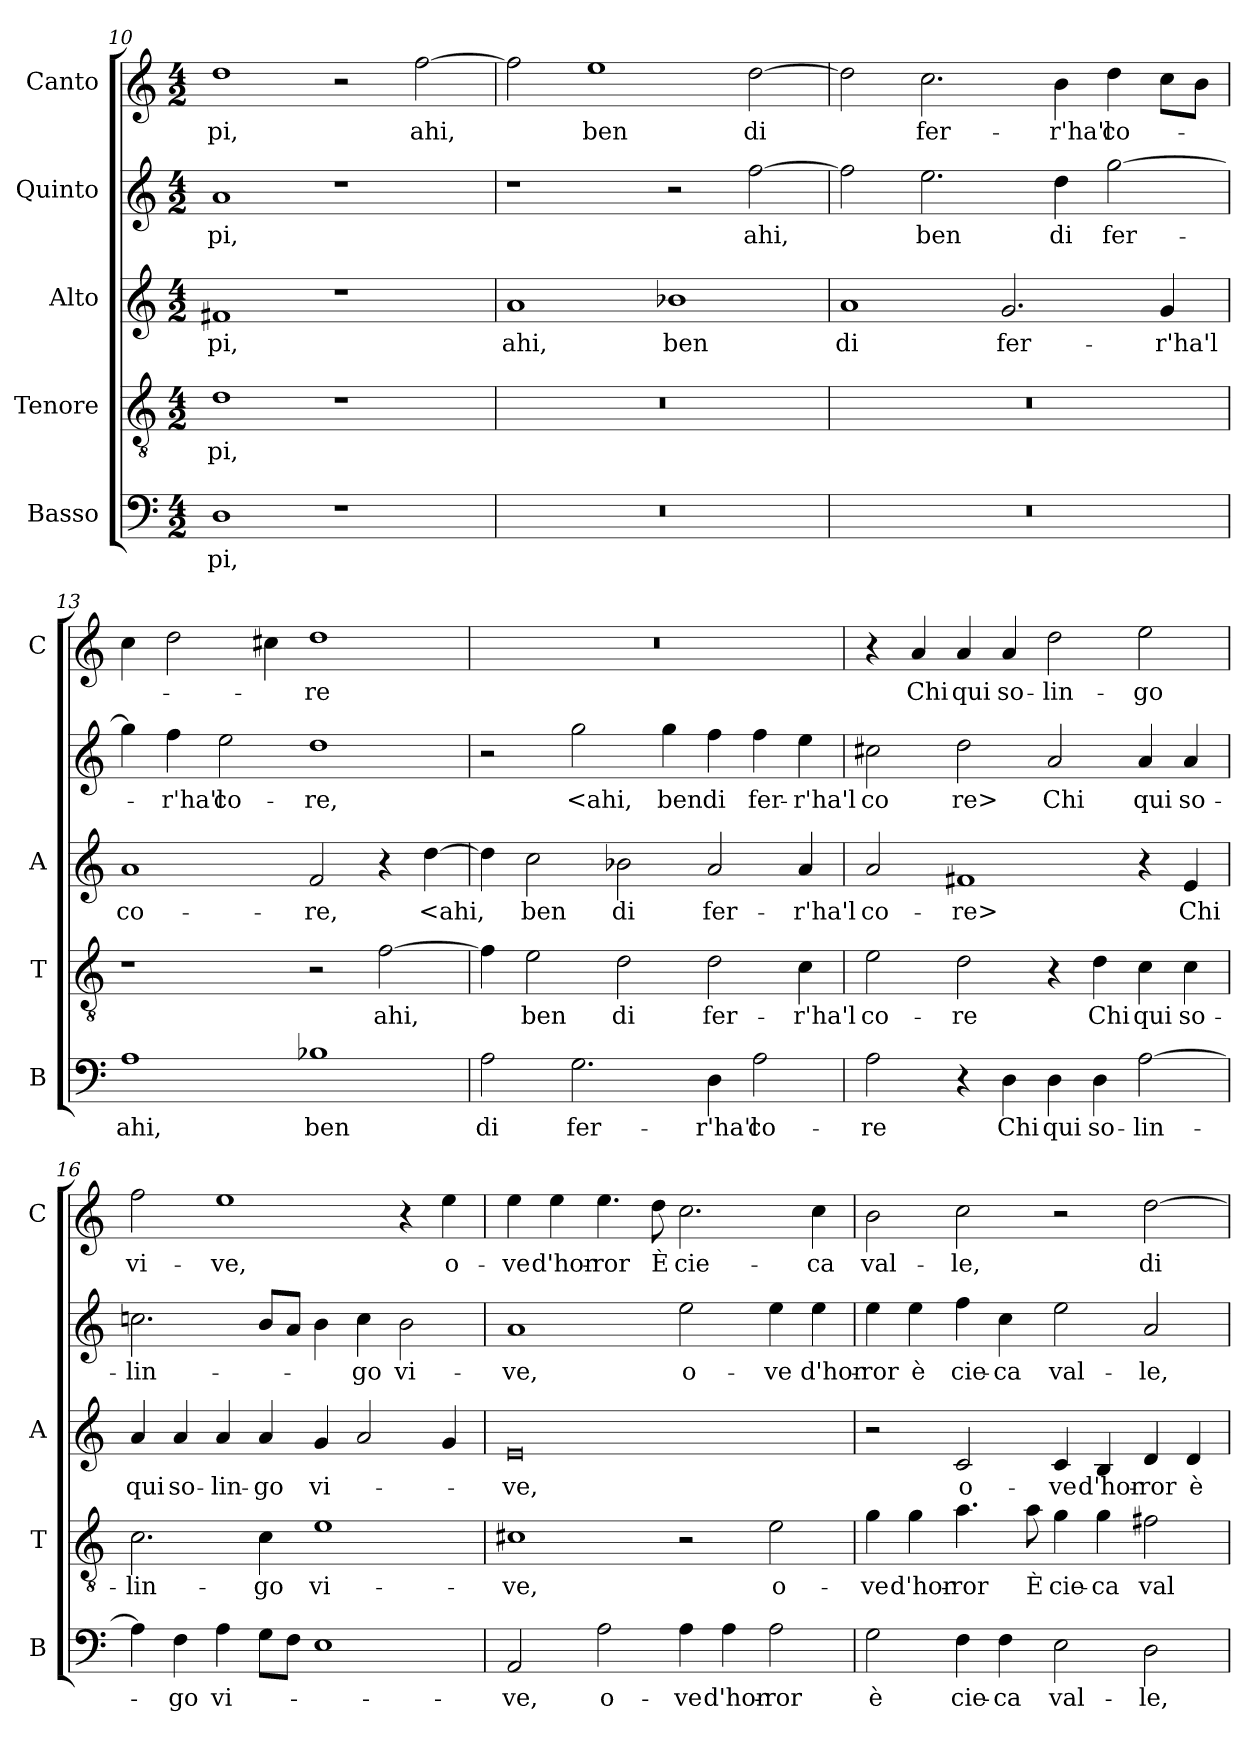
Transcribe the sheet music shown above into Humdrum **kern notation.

**kern	**text	**kern	**text	**kern	**text	**kern	**text	**kern	**text
*part5	*part5	*part4	*part4	*part3	*part3	*part2	*part2	*part1	*part1
*staff5	*staff5	*staff4	*staff4	*staff3	*staff3	*staff2	*staff2	*staff1	*staff1
*I"Basso	*	*I"Tenore	*	*I"Alto	*	*I"Quinto	*	*I"Canto	*
*I'B	*	*I'T	*	*I'A	*	*	*	*I'C	*
*clefF4	*	*clefGv2	*	*clefG2	*	*clefG2	*	*clefG2	*
*k[]	*	*k[]	*	*k[]	*	*k[]	*	*k[]	*
*C:	*	*C:	*	*C:	*	*C:	*	*C:	*
*M4/2	*	*M4/2	*	*M4/2	*	*M4/2	*	*M4/2	*
=10	=10	=10	=10	=10	=10	=10	=10	=10	=10
1D	-pi,	1d	-pi,	1f#X	-pi,	1a	-pi,	1dd	-pi,
1r	.	1r	.	1r	.	1r	.	2r	.
.	.	.	.	.	.	.	.	[2ff	ahi,
=11	=11	=11	=11	=11	=11	=11	=11	=11	=11
0r	.	0r	.	1a	ahi,	1r	.	2ff]	.
.	.	.	.	.	.	.	.	1ee	ben
.	.	.	.	1b-X	ben	2r	.	.	.
.	.	.	.	.	.	[2ff	ahi,	[2dd	di
=12	=12	=12	=12	=12	=12	=12	=12	=12	=12
0r	.	0r	.	1a	di	2ff]	.	2dd]	.
.	.	.	.	.	.	2.ee	ben	2.cc	fer-
.	.	.	.	2.g	fer-	.	.	.	.
.	.	.	.	.	.	4dd	di	4b	-r'ha'l
.	.	.	.	.	.	[2gg	fer-	4dd	co-
.	.	.	.	4g	-r'ha'l	.	.	8ccL	.
.	.	.	.	.	.	.	.	8bJ	.
=13	=13	=13	=13	=13	=13	=13	=13	=13	=13
1A	ahi,	1r	.	1a	co-	4gg]	.	4cc	.
.	.	.	.	.	.	4ff	-r'ha'l	2dd	.
.	.	.	.	.	.	2ee	co-	.	.
.	.	.	.	.	.	.	.	4cc#X	.
1B-X	ben	2r	.	2f	-re,	1dd	-re,	1dd	-re
.	.	[2f	ahi,	4r	.	.	.	.	.
.	.	.	.	[4dd	<ahi,	.	.	.	.
=14	=14	=14	=14	=14	=14	=14	=14	=14	=14
2A	di	4f]	.	4dd]	.	2r	.	0r	.
.	.	2e	ben	2cc	ben	.	.	.	.
2.G	fer-	.	.	.	.	2gg	<ahi,	.	.
.	.	2d	di	2b-X	di	.	.	.	.
.	.	.	.	.	.	4gg	ben	.	.
4D	-r'ha'l	2d	fer-	2a	fer-	4ff	di	.	.
2A	co-	.	.	.	.	4ff	fer-	.	.
.	.	4c	-r'ha'l	4a	-r'ha'l	4ee	-r'ha'l	.	.
=15	=15	=15	=15	=15	=15	=15	=15	=15	=15
2A	-re	2e	co-	2a	co-	2cc#X	co	4r	.
.	.	.	.	.	.	.	.	4a	Chi
4r	.	2d	-re	1f#X	-re>	2dd	re>	4a	qui
4D	Chi	.	.	.	.	.	.	4a	so-
4D	qui	4r	.	.	.	2a	Chi	2dd	-lin-
4D	so-	4d	Chi	.	.	.	.	.	.
[2A	-lin-	4c	qui	4r	.	4a	qui	2ee	-go
.	.	4c	so-	4e	Chi	4a	so-	.	.
=16	=16	=16	=16	=16	=16	=16	=16	=16	=16
4A]	.	2.c	-lin-	4a	qui	2.ccn	-lin-	2ff	vi-
4F	-go	.	.	4a	so-	.	.	.	.
4A	vi-	.	.	4a	-lin-	.	.	1ee	-ve,
8GL	.	4c	-go	4a	-go	8bL	.	.	.
8FJ	.	.	.	.	.	8aJ	.	.	.
1E	.	1e	vi-	4g	vi-	4b	.	.	.
.	.	.	.	2a	.	4cc	-go	.	.
.	.	.	.	.	.	2b	vi-	4r	.
.	.	.	.	4g	.	.	.	4ee	o-
=17	=17	=17	=17	=17	=17	=17	=17	=17	=17
2AA	-ve,	1c#X	-ve,	0e	-ve,	1a	-ve,	4ee	-ve
.	.	.	.	.	.	.	.	4ee	d'hor-
2A	o-	.	.	.	.	.	.	4.ee	-ror
.	.	.	.	.	.	.	.	8dd	È
4A	-ve	2r	.	.	.	2ee	o-	2.cc	cie-
4A	d'hor-	.	.	.	.	.	.	.	.
2A	-ror	2e	o-	.	.	4ee	-ve	.	.
.	.	.	.	.	.	4ee	d'hor-	4cc	-ca
=18	=18	=18	=18	=18	=18	=18	=18	=18	=18
2G	è	4g	-ve	2r	.	4ee	-ror	2b	val-
.	.	4g	d'hor-	.	.	4ee	è	.	.
4F	cie-	4.a	-ror	2c	o-	4ff	cie-	2cc	-le,
4F	-ca	.	.	.	.	4cc	-ca	.	.
.	.	8a	È	.	.	.	.	.	.
2E	val-	4g	cie-	4c	-ve	2ee	val-	2r	.
.	.	4g	-ca	4B	d'hor-	.	.	.	.
2D	-le,	2f#X	val-	4d	-ror	2a	-le,	[2dd	di
.	.	.	.	4d	è	.	.	.	.
=	=	=	=	=	=	=	=	=	=
*-	*-	*-	*-	*-	*-	*-	*-	*-	*-
